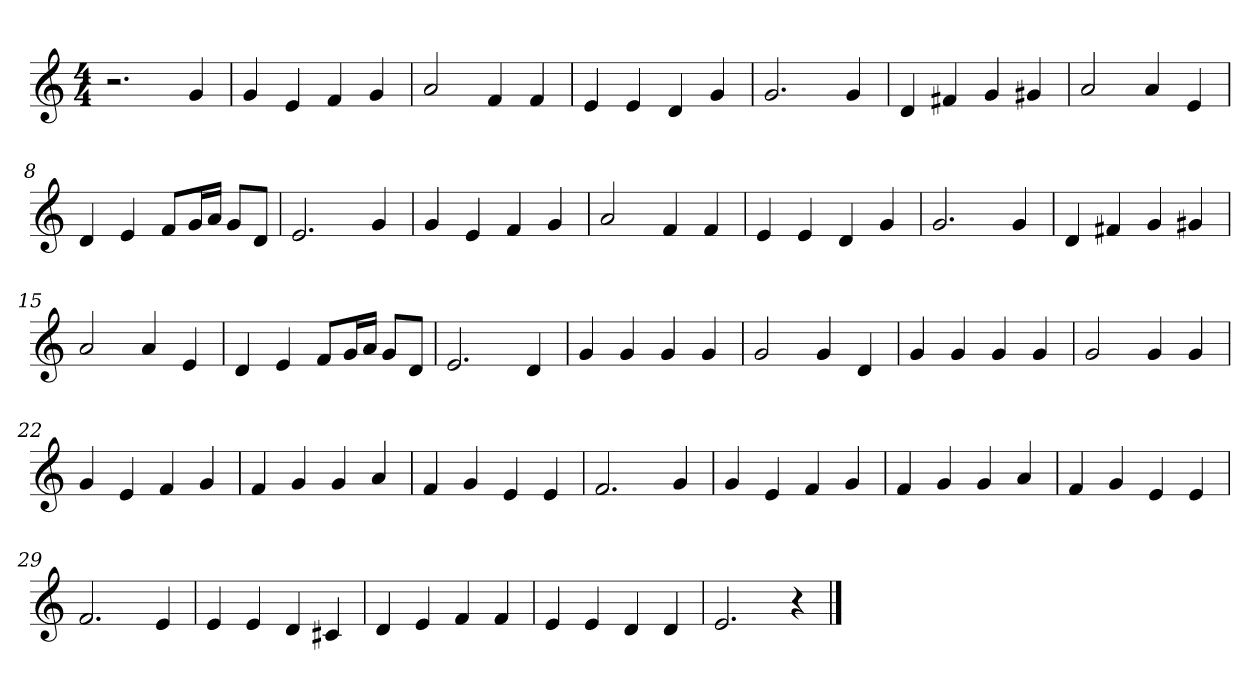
**kern
*part1
*staff1
*clefG2
*k[]
*C:
*M4/4
=1
2.r
4g
=2
4g
4e
4f
4g
=3
2a
4f
4f
=4
4e
4e
4d
4g
=5
2.g
4g
=6
4d
4f#X
4g
4g#X
=7
2a
4a
4e
=8
4d
4e
8f/L
16g/L
16a/JJ
8g/L
8d/J
=9
2.e
4g
=10
4g
4e
4f
4g
=11
2a
4f
4f
=12
4e
4e
4d
4g
=13
2.g
4g
=14
4d
4f#X
4g
4g#X
=15
2a
4a
4e
=16
4d
4e
8f/L
16g/L
16a/JJ
8g/L
8d/J
=17
2.e
4d
=18
4g
4g
4g
4g
=19
2g
4g
4d
=20
4g
4g
4g
4g
=21
2g
4g
4g
=22
4g
4e
4f
4g
=23
4f
4g
4g
4a
=24
4f
4g
4e
4e
=25
2.f
4g
=26
4g
4e
4f
4g
=27
4f
4g
4g
4a
=28
4f
4g
4e
4e
=29
2.f
4e
=30
4e
4e
4d
4c#X
=31
4d
4e
4f
4f
=32
4e
4e
4d
4d
=33
2.e
4r
==
*-
